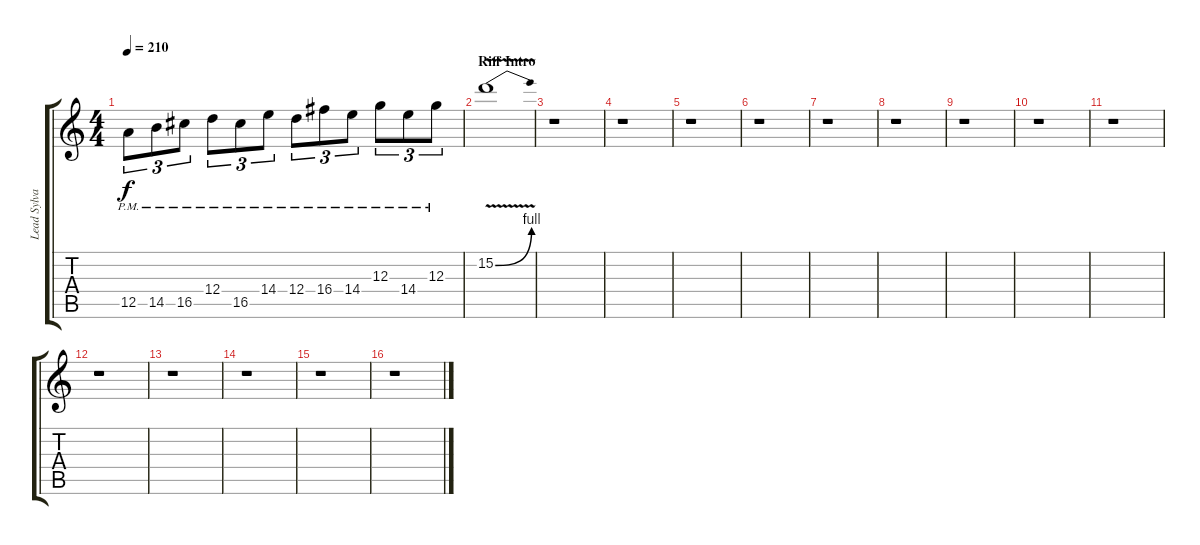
\track ("Lead Sylvain" "Lead Sylva") {instrument distortionguitar}
\staff {score tabs}
\tuning (E4 B3 G3 D3 A2 E2) {hide}
\ts (4 4)
\tempo 210
\clef g2
\ks c
12.5{pm}.8{tu (3 2) dy f} 14.5{pm}.8{tu (3 2)} 16.5{pm}.8{tu (3 2)} 12.4{pm}.8{tu (3 2)} 16.5{pm}.8{tu (3 2)} 14.4{pm}.8{tu (3 2)} 12.4{pm}.8{tu (3 2)} 16.4{pm}.8{tu (3 2)} 14.4{pm}.8{tu (3 2)} 12.3{pm}.8{tu (3 2)} 14.4{pm}.8{tu (3 2)} 12.3{pm}.8{tu (3 2)} |
\section ("" "Riff Intro")
15.2{be (bend 0 0 60 4) v}.1 |
r.1 |
r.1 |
r.1 |
r.1 |
r.1 |
r.1 |
r.1 |
r.1 |
r.1 |
r.1 |
r.1 |
r.1 |
r.1 |
r.1
